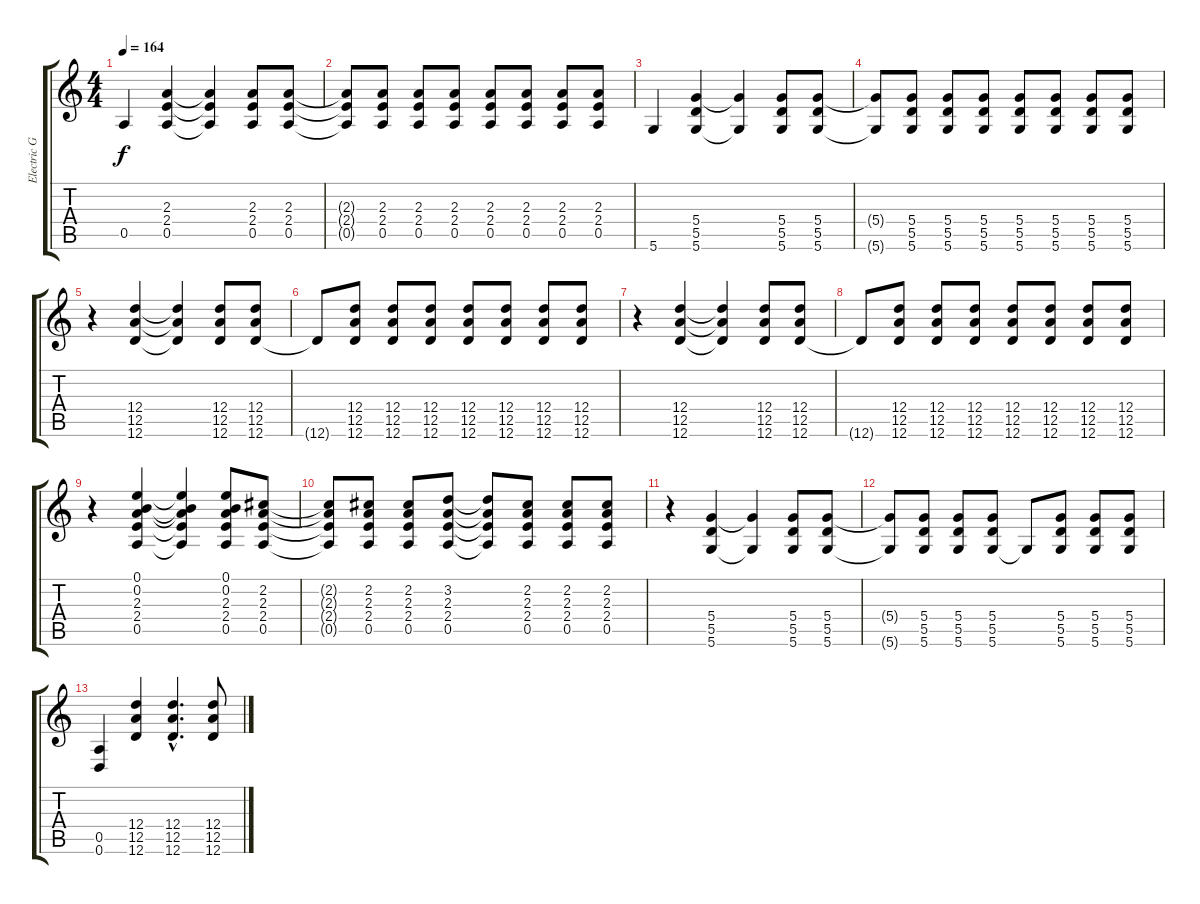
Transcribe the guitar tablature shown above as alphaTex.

\track ("Electric Guitar" "Electric G") {instrument distortionguitar}
\staff {score tabs}
\tuning (E4 B3 G3 D3 A2 D2) {hide}
\ts (4 4)
\tempo 164
\clef g2
\ks c
0.5.4{dy f} (2.3 2.4 0.5).4 (2.3{t} 2.4{t} 0.5{t}).4 (2.3 2.4 0.5).8 (2.3 2.4 0.5).8 |
(2.3{t} 2.4{t} 0.5{t}).8 (2.3 2.4 0.5).8 (2.3 2.4 0.5).8 (2.3 2.4 0.5).8 (2.3 2.4 0.5).8 (2.3 2.4 0.5).8 (2.3 2.4 0.5).8 (2.3 2.4 0.5).8 |
5.6.4 (5.4 5.5 5.6).4 (5.4{t} 5.6{t}).4 (5.4 5.5 5.6).8 (5.4 5.5 5.6).8 |
(5.4{t} 5.6{t}).8 (5.4 5.5 5.6).8 (5.4 5.5 5.6).8 (5.4 5.5 5.6).8 (5.4 5.5 5.6).8 (5.4 5.5 5.6).8 (5.4 5.5 5.6).8 (5.4 5.5 5.6).8 |
r.4 (12.4 12.5 12.6).4 (12.4{t} 12.5{t} 12.6{t}).4 (12.4 12.5 12.6).8 (12.4 12.5 12.6).8 |
12.6{t}.8 (12.4 12.5 12.6).8 (12.4 12.5 12.6).8 (12.4 12.5 12.6).8 (12.4 12.5 12.6).8 (12.4 12.5 12.6).8 (12.4 12.5 12.6).8 (12.4 12.5 12.6).8 |
r.4 (12.4 12.5 12.6).4 (12.4{t} 12.5{t} 12.6{t}).4 (12.4 12.5 12.6).8 (12.4 12.5 12.6).8 |
12.6{t}.8 (12.4 12.5 12.6).8 (12.4 12.5 12.6).8 (12.4 12.5 12.6).8 (12.4 12.5 12.6).8 (12.4 12.5 12.6).8 (12.4 12.5 12.6).8 (12.4 12.5 12.6).8 |
r.4 (0.1 0.2 2.3 2.4 0.5).4 (0.1{t} 0.2{t} 2.3{t} 2.4{t} 0.5{t}).4 (0.1 0.2 2.3 2.4 0.5).8 (2.2 2.3 2.4 0.5).8 |
(2.2{t} 2.3{t} 2.4{t} 0.5{t}).8 (2.2 2.3 2.4 0.5).8 (2.2 2.3 2.4 0.5).8 (3.2 2.3 2.4 0.5).8 (3.2{t} 2.3{t} 2.4{t} 0.5{t}).8 (2.2 2.3 2.4 0.5).8 (2.2 2.3 2.4 0.5).8 (2.2 2.3 2.4 0.5).8 |
r.4 (5.4 5.5 5.6).4 (5.4{t} 5.6{t}).4 (5.4 5.5 5.6).8 (5.4 5.5 5.6).8 |
(5.4{t} 5.6{t}).8 (5.4 5.5 5.6).8 (5.4 5.5 5.6).8 (5.4 5.5 5.6).8 5.6{t}.8 (5.4 5.5 5.6).8 (5.4 5.5 5.6).8 (5.4 5.5 5.6).8 |
(0.5 0.6).4 (12.4 12.5 12.6).4 (12.4{hac} 12.5{hac} 12.6{hac}).4{d} (12.4 12.5 12.6).8
